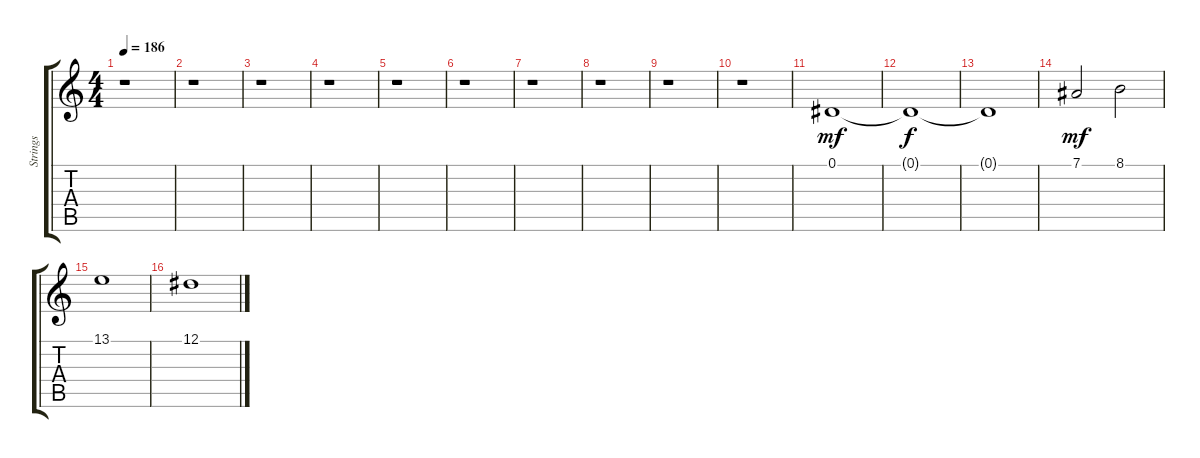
\track ("Strings" "Strings") {instrument stringensemble1}
\staff {score tabs}
\tuning (Eb4 Bb3 Gb3 Db3 Ab2 Eb2) {hide}
\ts (4 4)
\tempo 186
\clef g2
\ks c
r.1{dy mf} |
r.1 |
r.1 |
r.1 |
r.1 |
r.1 |
r.1 |
r.1 |
r.1 |
r.1 |
0.1.1 |
0.1{t}.1{dy f} |
0.1{t}.1 |
7.1.2{dy mf} 8.1.2 |
13.1.1 |
12.1.1
